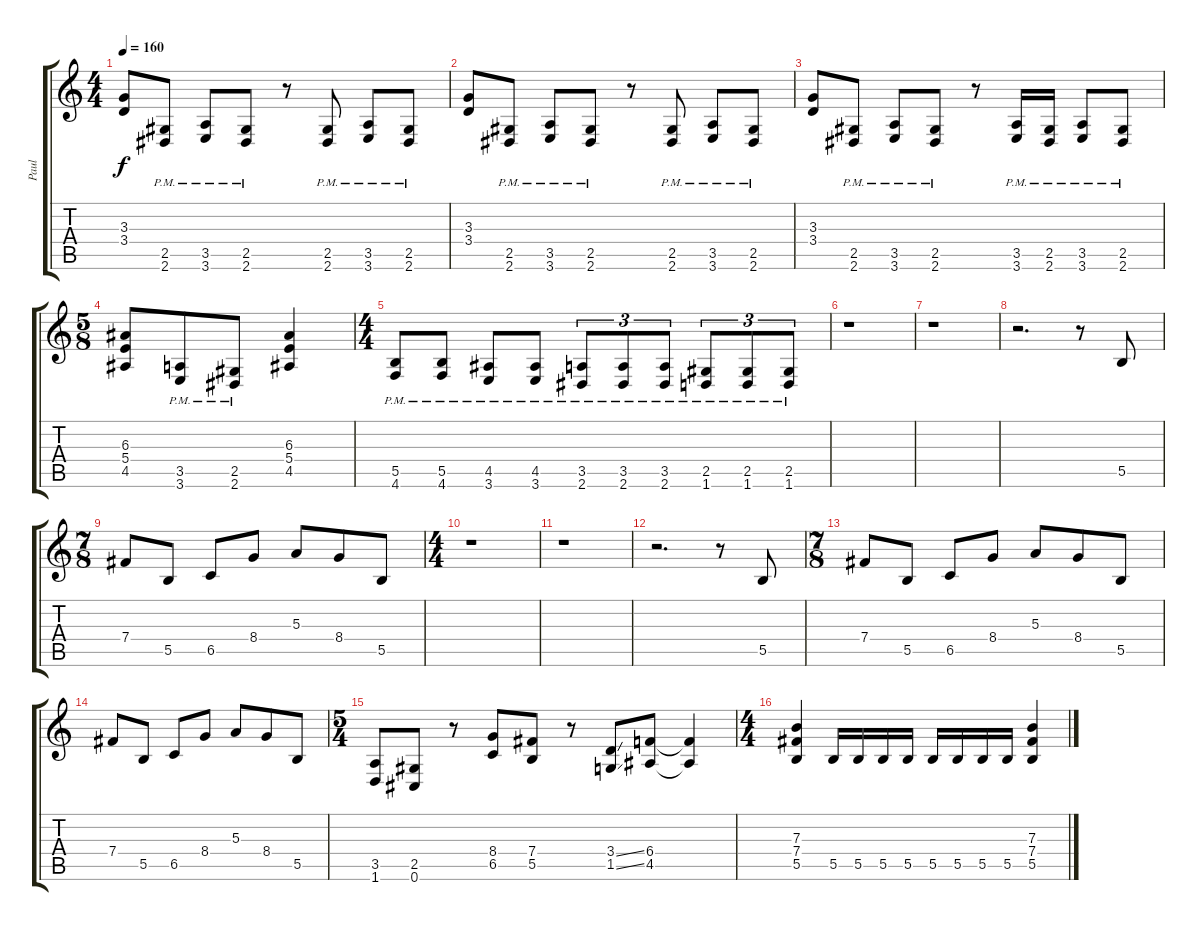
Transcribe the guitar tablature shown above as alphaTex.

\track ("Paul" "Paul") {instrument distortionguitar}
\staff {score tabs}
\tuning (Db4 Ab3 E3 B2 Gb2 Db2) {hide}
\ts (4 4)
\tempo 160
\clef g2
\ks c
(3.3 3.4).8{dy f} (2.5{pm} 2.6{pm}).8 (3.5{pm} 3.6{pm}).8 (2.5{pm} 2.6{pm}).8 r.8 (2.5{pm} 2.6{pm}).8 (3.5{pm} 3.6{pm}).8 (2.5{pm} 2.6{pm}).8 |
(3.3 3.4).8 (2.5{pm} 2.6{pm}).8 (3.5{pm} 3.6{pm}).8 (2.5{pm} 2.6{pm}).8 r.8 (2.5{pm} 2.6{pm}).8 (3.5{pm} 3.6{pm}).8 (2.5{pm} 2.6{pm}).8 |
(3.3 3.4).8 (2.5{pm} 2.6{pm}).8 (3.5{pm} 3.6{pm}).8 (2.5{pm} 2.6{pm}).8 r.8 (3.5{pm} 3.6{pm}).16 (2.5{pm} 2.6{pm}).16 (3.5{pm} 3.6{pm}).8 (2.5{pm} 2.6{pm}).8 |
\ts (5 8)
(6.3 5.4 4.5).8 (3.5{pm} 3.6{pm}).8 (2.5{pm} 2.6{pm}).8 (6.3 5.4 4.5).4 |
\ts (4 4)
(5.5{pm} 4.6{pm}).8 (5.5{pm} 4.6{pm}).8{beam split} (4.5{pm} 3.6{pm}).8{beam merge} (4.5{pm} 3.6{pm}).8{beam split} (3.5{pm} 2.6{pm}).8{tu (3 2)} (3.5{pm} 2.6{pm}).8{tu (3 2) beam merge} (3.5{pm} 2.6{pm}).8{tu (3 2) beam split} (2.5{pm} 1.6{pm}).8{tu (3 2)} (2.5{pm} 1.6{pm}).8{tu (3 2) beam merge} (2.5{pm} 1.6{pm}).8{tu (3 2)} |
r.1 |
r.1 |
r.2{d} r.8 5.5.8 |
\ts (7 8)
7.4.8{beam merge} 5.5.8{beam split} 6.5.8{beam merge} 8.4.8{beam split} 5.3.8{beam merge} 8.4.8{beam merge} 5.5.8 |
\ts (4 4)
r.1 |
r.1 |
r.2{d} r.8 5.5.8 |
\ts (7 8)
7.4.8{beam merge} 5.5.8{beam split} 6.5.8{beam merge} 8.4.8{beam split} 5.3.8{beam merge} 8.4.8{beam merge} 5.5.8 |
7.4.8{beam merge} 5.5.8{beam split} 6.5.8{beam merge} 8.4.8{beam split} 5.3.8{beam merge} 8.4.8{beam merge} 5.5.8 |
\ts (5 4)
(3.5 1.6).8 (2.5 0.6).8 r.8 (8.4 6.5).8{beam merge} (7.4 5.5).8 r.8 (3.4{ss} 1.5{ss}).8 (6.4 4.5).8 (6.4{t} 4.5{t}).4 |
\ts (4 4)
(7.3 7.4 5.5).4 5.5.16 5.5.16 5.5.16 5.5.16 5.5.16 5.5.16 5.5.16 5.5.16 (7.3 7.4 5.5).4
